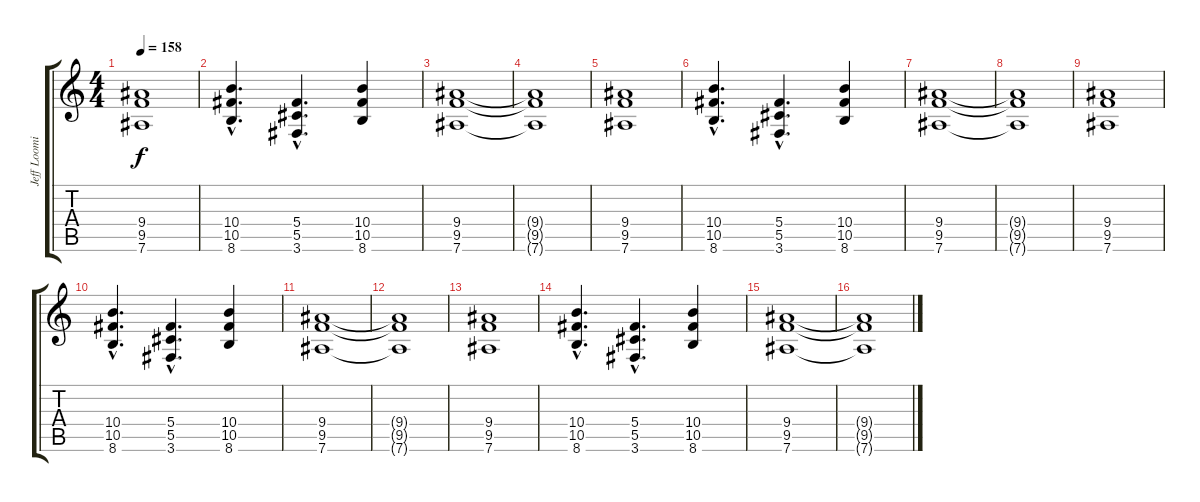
\track ("Jeff Loomis Rthym" "Jeff Loomi") {instrument distortionguitar}
\staff {score tabs}
\tuning (Eb4 Bb3 Gb3 Db3 Ab2 Eb2) {hide}
\ts (4 4)
\tempo 158
\clef g2
\ks c
(9.4 9.5 7.6).1{dy f instrument distortionguitar} |
(10.4{hac} 10.5{hac} 8.6{hac}).4{d} (5.4{hac} 5.5{hac} 3.6{hac}).4{d} (10.4 10.5 8.6).4 |
(9.4 9.5 7.6).1 |
(9.4{t} 9.5{t} 7.6{t}).1 |
(9.4 9.5 7.6).1 |
(10.4{hac} 10.5{hac} 8.6{hac}).4{d} (5.4{hac} 5.5{hac} 3.6{hac}).4{d} (10.4 10.5 8.6).4 |
(9.4 9.5 7.6).1 |
(9.4{t} 9.5{t} 7.6{t}).1 |
(9.4 9.5 7.6).1 |
(10.4{hac} 10.5{hac} 8.6{hac}).4{d} (5.4{hac} 5.5{hac} 3.6{hac}).4{d} (10.4 10.5 8.6).4 |
(9.4 9.5 7.6).1 |
(9.4{t} 9.5{t} 7.6{t}).1 |
(9.4 9.5 7.6).1 |
(10.4{hac} 10.5{hac} 8.6{hac}).4{d} (5.4{hac} 5.5{hac} 3.6{hac}).4{d} (10.4 10.5 8.6).4 |
(9.4 9.5 7.6).1 |
(9.4{t} 9.5{t} 7.6{t}).1
